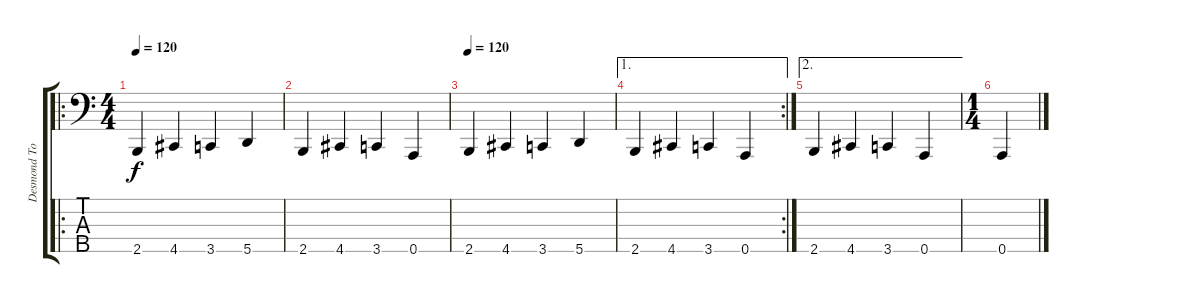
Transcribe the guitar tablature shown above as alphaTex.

\track ("Desmond Tolhurst" "Desmond To") {instrument electricbassfinger}
\staff {score tabs}
\tuning (F2 C2 G1 D1 A0) {hide}
\ro
\ts (4 4)
\tempo 120
\clef f4
\ks c
2.5.4{dy f} 4.5.4 3.5.4 5.5.4 |
2.5.4 4.5.4 3.5.4 0.5.4 |
\tempo 120
2.5.4 4.5.4 3.5.4 5.5.4 |
\ae 1
\rc 2
2.5.4 4.5.4 3.5.4 0.5.4 |
\ae 2
2.5.4 4.5.4 3.5.4 0.5.4 |
\ts (1 4)
0.5.4
